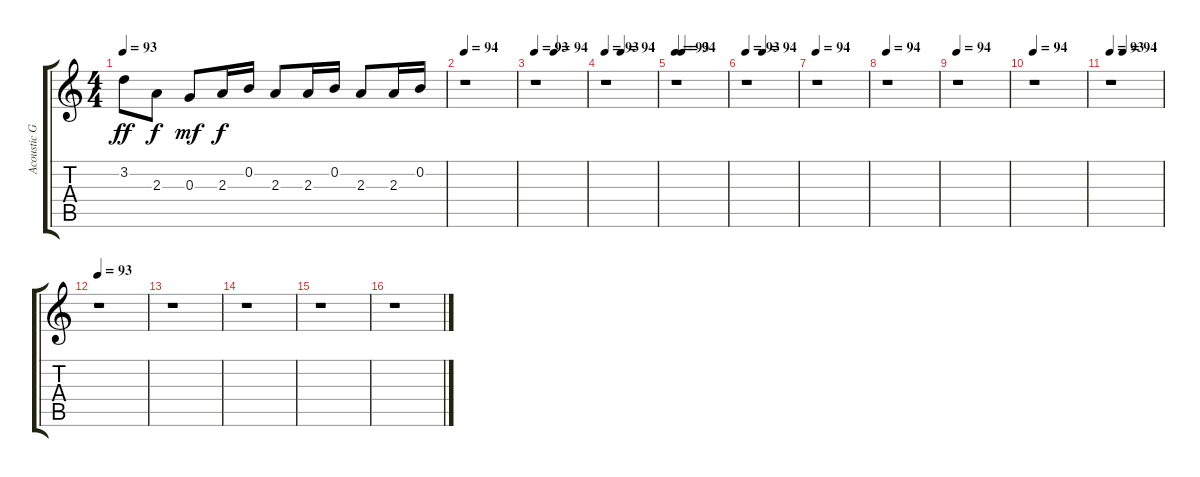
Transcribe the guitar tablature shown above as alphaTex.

\track ("Acoustic Guitar" "Acoustic G") {instrument acousticguitarsteel}
\staff {score tabs}
\tuning (E4 B3 G3 D3 A2 E2) {hide}
\ts (4 4)
\tempo 93
\clef g2
\ks c
3.2.8{dy ff} 2.3.8{dy f} 0.3.8{dy mf} 2.3.16{dy f} 0.2.16 2.3.8 2.3.16 0.2.16 2.3.8 2.3.16 0.2.16 |
\tempo 94
r.1 |
\tempo 93
\tempo (94 0.375)
r.1 |
\tempo 93
\tempo (94 0.3125)
r.1 |
\tempo 93
\tempo (94 0.125)
r.1 |
\tempo 93
\tempo (94 0.328125)
r.1 |
\tempo 94
r.1 |
\tempo 94
r.1 |
\tempo 94
r.1 |
\tempo 94
r.1 |
\tempo 93
\tempo (94 0.25)
r.1 |
\tempo 93
r.1 |
r.1 |
r.1 |
r.1 |
r.1
